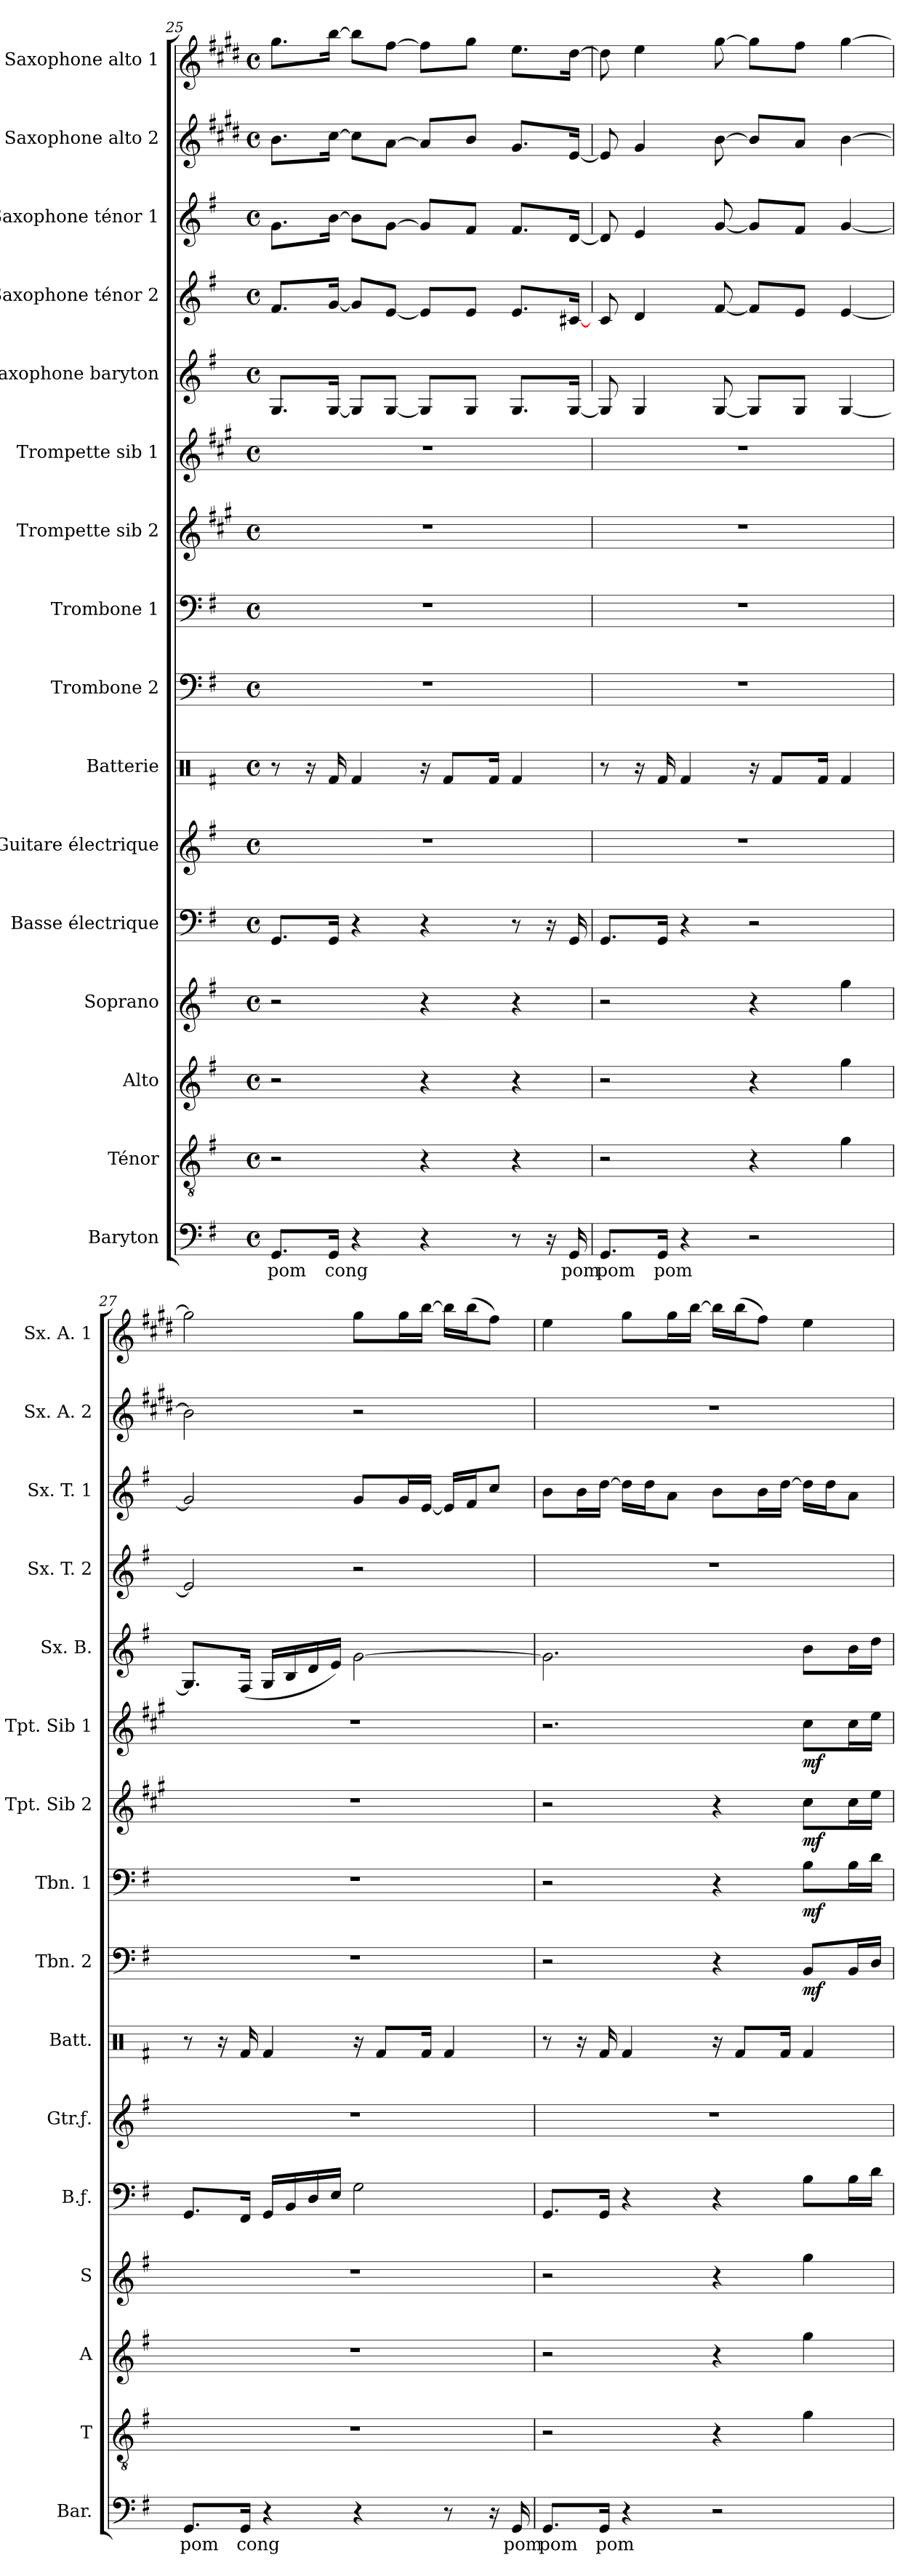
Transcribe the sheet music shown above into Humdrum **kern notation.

**kern	**text	**kern	**kern	**kern	**kern	**kern	**kern	**kern	**dynam	**kern	**dynam	**kern	**dynam	**kern	**dynam	**kern	**kern	**kern	**kern	**kern
*part16	*part16	*part15	*part14	*part13	*part12	*part11	*part10	*part9	*part9	*part8	*part8	*part7	*part7	*part6	*part6	*part5	*part4	*part3	*part2	*part1
*staff16	*staff16	*staff15	*staff14	*staff13	*staff12	*staff11	*staff10	*staff9	*staff9	*staff8	*staff8	*staff7	*staff7	*staff6	*staff6	*staff5	*staff4	*staff3	*staff2	*staff1
*I"Baryton	*	*I"Ténor	*I"Alto	*I"Soprano	*I"Basse électrique	*I"Guitare électrique	*I"Batterie	*I"Trombone 2	*	*I"Trombone 1	*	*I"Trompette sib 2	*	*I"Trompette sib 1	*	*I"Saxophone baryton	*I"Saxophone ténor 2	*I"Saxophone ténor 1	*I"Saxophone alto 2	*I"Saxophone alto 1
*I'Bar.	*	*I'T	*I'A	*I'S	*I'B.ƒ.	*I'Gtr.ƒ.	*I'Batt.	*I'Tbn. 2	*	*I'Tbn. 1	*	*I'Tpt. Sib 2	*	*I'Tpt. Sib 1	*	*I'Sx. B.	*I'Sx. T. 2	*I'Sx. T. 1	*I'Sx. A. 2	*I'Sx. A. 1
!!LO:PB:g=z
*clefF4	*	*clefGv2	*clefG2	*clefG2	*clefF4	*clefG2	*clefX	*clefF4	*	*clefF4	*	*clefG2	*	*clefG2	*	*clefG2	*clefG2	*clefG2	*clefG2	*clefG2
*	*	*	*	*	*ITrd7c12	*ITrd7c12	*	*	*	*	*	*ITrd1c2	*	*ITrd1c2	*	*ITrd12c21	*ITrd8c14	*ITrd8c14	*ITrd5c9	*ITrd5c9
*k[f#]	*	*k[f#]	*k[f#]	*k[f#]	*k[f#]	*k[f#]	*k[f#]	*k[f#]	*	*k[f#]	*	*k[f#]	*	*k[f#]	*	*k[f#]	*k[f#]	*k[f#]	*k[f#]	*k[f#]
*G:	*	*G:	*G:	*G:	*G:	*G:	*G:	*G:	*	*G:	*	*G:	*	*G:	*	*G:	*G:	*G:	*G:	*G:
*M4/4	*	*M4/4	*M4/4	*M4/4	*M4/4	*M4/4	*M4/4	*M4/4	*	*M4/4	*	*M4/4	*	*M4/4	*	*M4/4	*M4/4	*M4/4	*M4/4	*M4/4
*met(c)	*	*met(c)	*met(c)	*met(c)	*met(c)	*met(c)	*met(c)	*met(c)	*	*met(c)	*	*met(c)	*	*met(c)	*	*met(c)	*met(c)	*met(c)	*met(c)	*met(c)
=25	=25	=25	=25	=25	=25	=25	=25	=25	=25	=25	=25	=25	=25	=25	=25	=25	=25	=25	=25	=25
!	!LO:LY:b	!	!	!	!	!	!	!	!	!	!	!	!	!	!	!	!	!	!	!
8.GG/L	pom	2r	2r	2r	8.GGG/L	1r	8r	1r	.	1r	.	1r	.	1r	.	8.GG/L	8.F#/L	8.G\L	8.d\L	8.b\L
.	.	.	.	.	.	.	16r	.	.	.	.	.	.	.	.	.	.	.	.	.
!	!LO:LY:b	!	!	!	!	!	!	!	!	!	!	!	!	!	!	!	!	!	!	!
16GG/Jk	cong	.	.	.	16GGG/Jk	.	16Rf/	.	.	.	.	.	.	.	.	[16GG/Jk	[16G/Jk	[16B\Jk	[16e\Jk	[16dd\Jk
4r	.	.	.	.	4r	.	4Rf/	.	.	.	.	.	.	.	.	8GG/L]	8G/L]	8B\L]	8e\L]	8dd\L]
.	.	.	.	.	.	.	.	.	.	.	.	.	.	.	.	[8GG/J	[8E/J	[8G\J	[8c\J	[8a\J
4r	.	4r	4r	4r	4r	.	16r	.	.	.	.	.	.	.	.	8GG/L]	8E/L]	8G/L]	8c/L]	8a\L]
.	.	.	.	.	.	.	8Rf/L	.	.	.	.	.	.	.	.	.	.	.	.	.
.	.	.	.	.	.	.	.	.	.	.	.	.	.	.	.	8GG/J	8E/J	8F#/J	8d/J	8b\J
.	.	.	.	.	.	.	16Rf/Jk	.	.	.	.	.	.	.	.	.	.	.	.	.
8r	.	4r	4r	4r	8r	.	4Rf/	.	.	.	.	.	.	.	.	8.GG/L	8.E/L	8.F#/L	8.B/L	8.g\L
16r	.	.	.	.	16r	.	.	.	.	.	.	.	.	.	.	.	.	.	.	.
!	!LO:LY:b	!	!	!	!	!	!	!	!	!	!	!	!	!	!	!	!	!	!	!
16GG/	pom	.	.	.	16GGG/	.	.	.	.	.	.	.	.	.	.	[16GG/Jk	[16C#/Jk	[16D/Jk	[16G/Jk	[16f#\Jk
=26	=26	=26	=26	=26	=26	=26	=26	=26	=26	=26	=26	=26	=26	=26	=26	=26	=26	=26	=26	=26
!	!LO:LY:b	!	!	!	!	!	!	!	!	!	!	!	!	!	!	!	!	!	!	!
8.GG/L	pom	2r	2r	2r	8.GGG/L	1r	8r	1r	.	1r	.	1r	.	1r	.	8GG/]	8C/	8D/]	8G/]	8f#\]
.	.	.	.	.	.	.	16r	.	.	.	.	.	.	.	.	4GG/	4D/	4E/	4B/	4g\
!	!LO:LY:b	!	!	!	!	!	!	!	!	!	!	!	!	!	!	!	!	!	!	!
16GG/Jk	pom	.	.	.	16GGG/Jk	.	16Rf/	.	.	.	.	.	.	.	.	.	.	.	.	.
4r	.	.	.	.	4r	.	4Rf/	.	.	.	.	.	.	.	.	.	.	.	.	.
.	.	.	.	.	.	.	.	.	.	.	.	.	.	.	.	[8GG/	[8F#/	[8G/	[8d\	[8b\
2r	.	4r	4r	4r	2r	.	16r	.	.	.	.	.	.	.	.	8GG/L]	8F#/L]	8G/L]	8d/L]	8b\L]
.	.	.	.	.	.	.	8Rf/L	.	.	.	.	.	.	.	.	.	.	.	.	.
.	.	.	.	.	.	.	.	.	.	.	.	.	.	.	.	8GG/J	8E/J	8F#/J	8c/J	8a\J
.	.	.	.	.	.	.	16Rf/Jk	.	.	.	.	.	.	.	.	.	.	.	.	.
.	.	4g\	4gg\	4gg\	.	.	4Rf/	.	.	.	.	.	.	.	.	[4GG/	[4E/	[4G/	[4d\	[4b\
=27	=27	=27	=27	=27	=27	=27	=27	=27	=27	=27	=27	=27	=27	=27	=27	=27	=27	=27	=27	=27
!	!LO:LY:b	!	!	!	!	!	!	!	!	!	!	!	!	!	!	!	!	!	!	!
8.GG/L	pom	1r	1r	1r	8.GGG/L	1r	8r	1r	.	1r	.	1r	.	1r	.	8.GG/L]	2E/]	2G/]	2d\]	2b\]
.	.	.	.	.	.	.	16r	.	.	.	.	.	.	.	.	.	.	.	.	.
!	!LO:LY:b	!	!	!	!	!	!	!	!	!	!	!	!	!	!	!	!	!	!	!
16GG/Jk	cong	.	.	.	16FFF#/Jk	.	16Rf/	.	.	.	.	.	.	.	.	(<16FF#/Jk	.	.	.	.
4r	.	.	.	.	16GGG/LL	.	4Rf/	.	.	.	.	.	.	.	.	16GG/LL	.	.	.	.
.	.	.	.	.	16BBB/	.	.	.	.	.	.	.	.	.	.	16BB/	.	.	.	.
.	.	.	.	.	16DD/	.	.	.	.	.	.	.	.	.	.	16D/	.	.	.	.
.	.	.	.	.	16EE/JJ	.	.	.	.	.	.	.	.	.	.	16E/JJ)	.	.	.	.
4r	.	.	.	.	2GG\	.	16r	.	.	.	.	.	.	.	.	[2G\	2r	8G/L	2r	8b\L
.	.	.	.	.	.	.	8Rf/L	.	.	.	.	.	.	.	.	.	.	.	.	.
.	.	.	.	.	.	.	.	.	.	.	.	.	.	.	.	.	.	16G/L	.	16b\L
.	.	.	.	.	.	.	16Rf/Jk	.	.	.	.	.	.	.	.	.	.	[16E/JJ	.	[16dd\JJ
8r	.	.	.	.	.	.	4Rf/	.	.	.	.	.	.	.	.	.	.	16E/LL]	.	16dd\LL]
.	.	.	.	.	.	.	.	.	.	.	.	.	.	.	.	.	.	16F#/J	.	(>16dd\J
16r	.	.	.	.	.	.	.	.	.	.	.	.	.	.	.	.	.	8c/J	.	8a\J)
!	!LO:LY:b	!	!	!	!	!	!	!	!	!	!	!	!	!	!	!	!	!	!	!
16GG/	pom	.	.	.	.	.	.	.	.	.	.	.	.	.	.	.	.	.	.	.
=28	=28	=28	=28	=28	=28	=28	=28	=28	=28	=28	=28	=28	=28	=28	=28	=28	=28	=28	=28	=28
!	!LO:LY:b	!	!	!	!	!	!	!	!	!	!	!	!	!	!	!	!	!	!	!
8.GG/L	pom	2r	2r	2r	8.GGG/L	1r	8r	2r	.	2r	.	2r	.	2.r	.	2.G\]	1r	8B\L	1r	4g\
.	.	.	.	.	.	.	16r	.	.	.	.	.	.	.	.	.	.	16B\L	.	.
!	!LO:LY:b	!	!	!	!	!	!	!	!	!	!	!	!	!	!	!	!	!	!	!
16GG/Jk	pom	.	.	.	16GGG/Jk	.	16Rf/	.	.	.	.	.	.	.	.	.	.	[16d\JJ	.	.
4r	.	.	.	.	4r	.	4Rf/	.	.	.	.	.	.	.	.	.	.	16d\LL]	.	8b\L
.	.	.	.	.	.	.	.	.	.	.	.	.	.	.	.	.	.	16d\J	.	.
.	.	.	.	.	.	.	.	.	.	.	.	.	.	.	.	.	.	8A\J	.	16b\L
.	.	.	.	.	.	.	.	.	.	.	.	.	.	.	.	.	.	.	.	[16dd\JJ
2r	.	4r	4r	4r	4r	.	16r	4r	.	4r	.	4r	.	.	.	.	.	8B\L	.	16dd\LL]
.	.	.	.	.	.	.	8Rf/L	.	.	.	.	.	.	.	.	.	.	.	.	(>16dd\J
.	.	.	.	.	.	.	.	.	.	.	.	.	.	.	.	.	.	16B\L	.	8a\J)
.	.	.	.	.	.	.	16Rf/Jk	.	.	.	.	.	.	.	.	.	.	[16d\JJ	.	.
!	!	!	!	!	!	!	!	!	!LO:DY:b	!	!LO:DY:b	!	!LO:DY:b	!	!LO:DY:b	!	!	!	!	!
.	.	4g\	4gg\	4gg\	8BB\L	.	4Rf/	8BB/L	mf	8B\L	mf	8b\L	mf	8b\L	mf	8B\L	.	16d\LL]	.	4g\
.	.	.	.	.	.	.	.	.	.	.	.	.	.	.	.	.	.	16d\J	.	.
.	.	.	.	.	16BB\L	.	.	16BB/L	.	16B\L	.	16b\L	.	16b\L	.	16B\L	.	8A\J	.	.
.	.	.	.	.	16D\JJ	.	.	16D/JJ	.	16d\JJ	.	16dd\JJ	.	16dd\JJ	.	16d\JJ	.	.	.	.
=	=	=	=	=	=	=	=	=	=	=	=	=	=	=	=	=	=	=	=	=
*-	*-	*-	*-	*-	*-	*-	*-	*-	*-	*-	*-	*-	*-	*-	*-	*-	*-	*-	*-	*-
